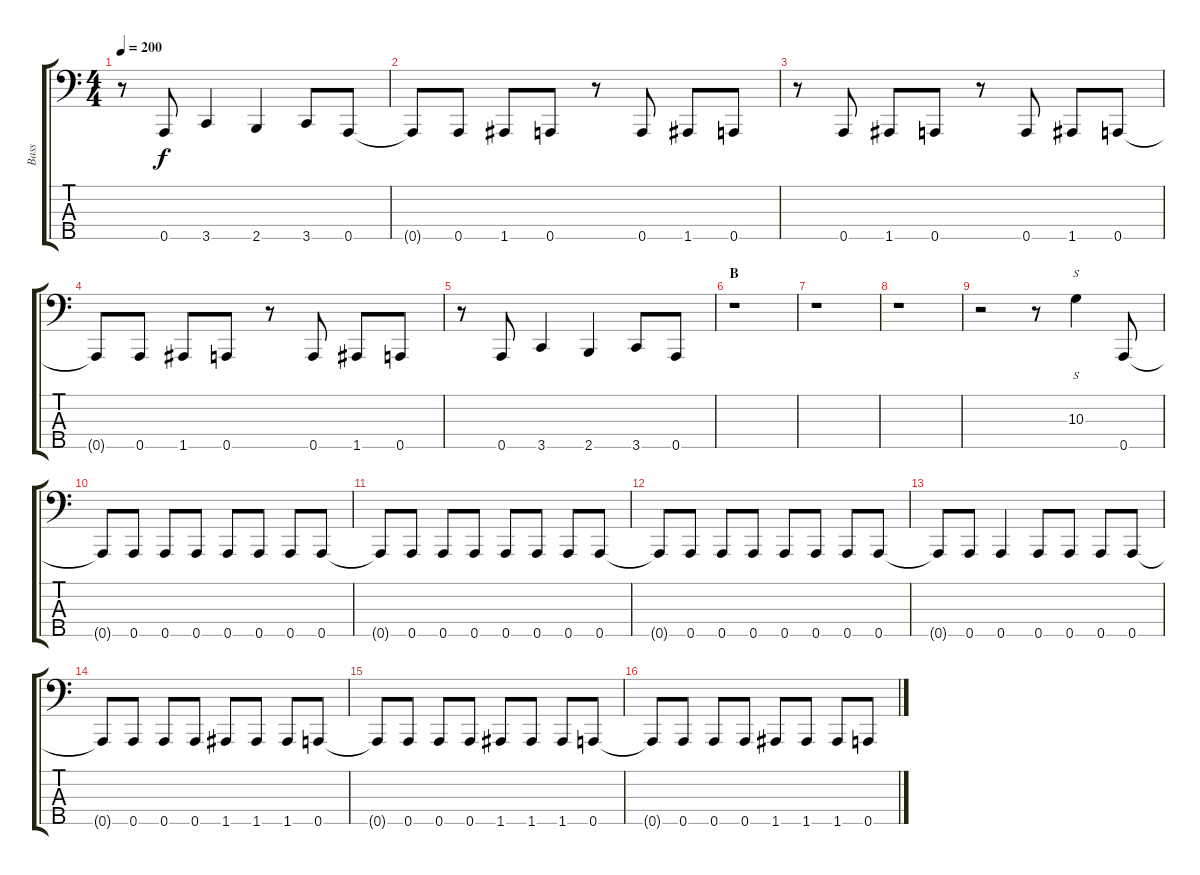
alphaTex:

\track ("Bass" "Bass") {instrument electricbasspick}
\staff {score tabs}
\tuning (G2 D2 A1 E1 A0) {hide}
\ts (4 4)
\tempo 200
\clef f4
\ks c
r.8{dy f} 0.5.8 3.5.4 2.5.4 3.5.8 0.5.8 |
0.5{t}.8 0.5.8 1.5.8 0.5.8 r.8 0.5.8 1.5.8 0.5.8 |
r.8 0.5.8 1.5.8 0.5.8 r.8 0.5.8 1.5.8 0.5.8 |
0.5{t}.8 0.5.8 1.5.8 0.5.8 r.8 0.5.8 1.5.8 0.5.8 |
r.8 0.5.8 3.5.4 2.5.4 3.5.8 0.5.8 |
\section ("" "B")
r.1 |
r.1 |
r.1 |
r.2 r.8 10.3.4{s} 0.5.8 |
0.5{t}.8 0.5.8 0.5.8 0.5.8 0.5.8 0.5.8 0.5.8 0.5.8 |
0.5{t}.8 0.5.8 0.5.8 0.5.8 0.5.8 0.5.8 0.5.8 0.5.8 |
0.5{t}.8 0.5.8 0.5.8 0.5.8 0.5.8 0.5.8 0.5.8 0.5.8 |
0.5{t}.8 0.5.8 0.5.4 0.5.8 0.5.8 0.5.8 0.5.8 |
0.5{t}.8 0.5.8 0.5.8 0.5.8 1.5.8 1.5.8 1.5.8 0.5.8 |
0.5{t}.8 0.5.8 0.5.8 0.5.8 1.5.8 1.5.8 1.5.8 0.5.8 |
0.5{t}.8 0.5.8 0.5.8 0.5.8 1.5.8 1.5.8 1.5.8 0.5.8
